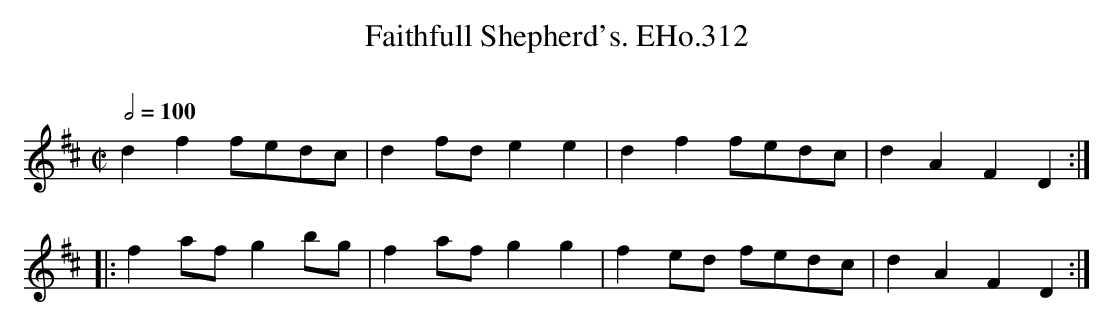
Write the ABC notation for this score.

X:1
T:Faithfull Shepherd's. EHo.312
M:C|
L:1/8
Q:1/2=100
O:
K:D
d2f2 fedc | d2fd e2e2 | d2f2 fedc | d2A2 F2D2 :|
|: f2af g2bg | f2af g2g2 | f2ed fedc | d2A2F2D2 :|
